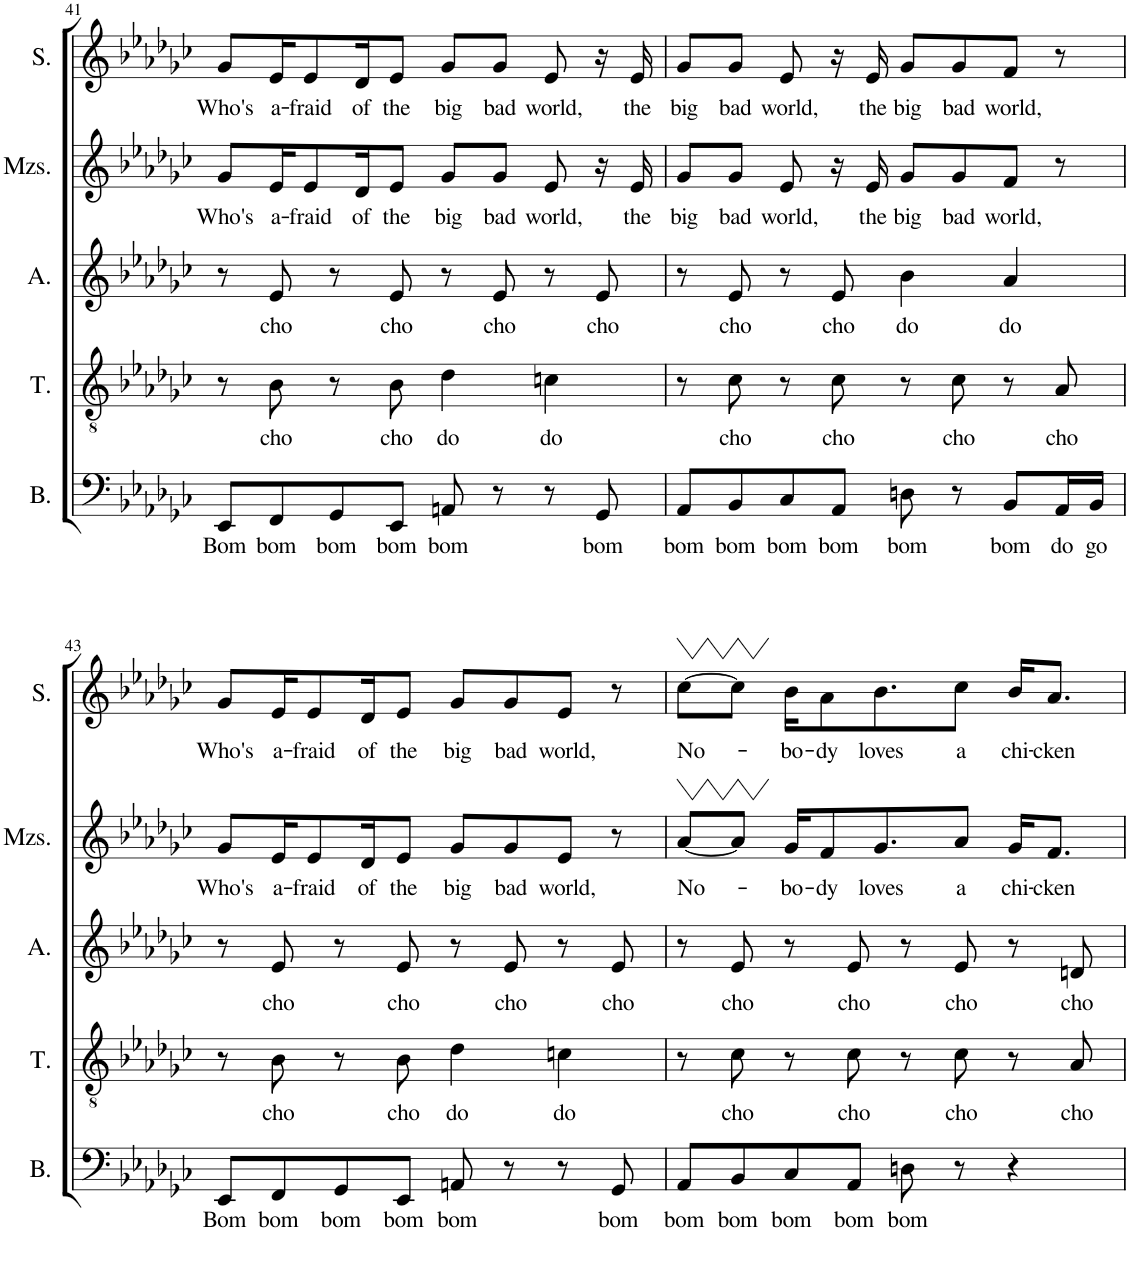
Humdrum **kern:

**kern	**text	**kern	**text	**kern	**text	**kern	**text	**kern	**text
*part5	*part5	*part4	*part4	*part3	*part3	*part2	*part2	*part1	*part1
*staff5	*staff5	*staff4	*staff4	*staff3	*staff3	*staff2	*staff2	*staff1	*staff1
*I"Bass	*	*I"Tenor	*	*I"Alto	*	*I"Mezzo-soprano	*	*I"Soprano	*
*I'B.	*	*I'T.	*	*I'A.	*	*I'Mzs.	*	*I'S.	*
!!LO:PB:g=z
*clefF4	*	*clefGv2	*	*clefG2	*	*clefG2	*	*clefG2	*
*k[b-e-a-d-g-c-]	*	*k[b-e-a-d-g-c-]	*	*k[b-e-a-d-g-c-]	*	*k[b-e-a-d-g-c-]	*	*k[b-e-a-d-g-c-]	*
*M4/4	*	*M4/4	*	*M4/4	*	*M4/4	*	*M4/4	*
=41	=41	=41	=41	=41	=41	=41	=41	=41	=41
!	!LO:LY:b	!	!	!	!	!	!LO:LY:b	!	!LO:LY:b
8EE-/L	Bom	8r	.	8r	.	8g-/L	Who's	8g-/L	Who's
!	!LO:LY:b	!	!LO:LY:b	!	!LO:LY:b	!	!LO:LY:b	!	!LO:LY:b
8FF/	bom	8B-\	cho	8e-/	cho	16e-/K	a-	16e-/K	a-
!	!	!	!	!	!	!	!LO:LY:b	!	!LO:LY:b
.	.	.	.	.	.	8e-/	-fraid	8e-/	-fraid
!	!LO:LY:b	!	!	!	!	!	!	!	!
8GG-/	bom	8r	.	8r	.	.	.	.	.
!	!	!	!	!	!	!	!LO:LY:b	!	!LO:LY:b
.	.	.	.	.	.	16d-/K	of	16d-/K	of
!	!LO:LY:b	!	!LO:LY:b	!	!LO:LY:b	!	!LO:LY:b	!	!LO:LY:b
8EE-/J	bom	8B-\	cho	8e-/	cho	8e-/J	the	8e-/J	the
!	!LO:LY:b	!	!LO:LY:b	!	!	!	!LO:LY:b	!	!LO:LY:b
8AAn/	bom	4d-\	do	8r	.	8g-/L	big	8g-/L	big
!	!	!	!	!	!LO:LY:b	!	!LO:LY:b	!	!LO:LY:b
8r	.	.	.	8e-/	cho	8g-/J	bad	8g-/J	bad
!	!	!	!LO:LY:b	!	!	!	!LO:LY:b	!	!LO:LY:b
8r	.	4cn\	do	8r	.	8e-/	world,	8e-/	world,
!	!LO:LY:b	!	!	!	!LO:LY:b	!	!	!	!
8GG-/	bom	.	.	8e-/	cho	16r	.	16r	.
!	!	!	!	!	!	!	!LO:LY:b	!	!LO:LY:b
.	.	.	.	.	.	16e-/	the	16e-/	the
=42	=42	=42	=42	=42	=42	=42	=42	=42	=42
!	!LO:LY:b	!	!	!	!	!	!LO:LY:b	!	!LO:LY:b
8AA-/L	bom	8r	.	8r	.	8g-/L	big	8g-/L	big
!	!LO:LY:b	!	!LO:LY:b	!	!LO:LY:b	!	!LO:LY:b	!	!LO:LY:b
8BB-/	bom	8c-\	cho	8e-/	cho	8g-/J	bad	8g-/J	bad
!	!LO:LY:b	!	!	!	!	!	!LO:LY:b	!	!LO:LY:b
8C-/	bom	8r	.	8r	.	8e-/	world,	8e-/	world,
!	!LO:LY:b	!	!LO:LY:b	!	!LO:LY:b	!	!	!	!
8AA-/J	bom	8c-\	cho	8e-/	cho	16r	.	16r	.
!	!	!	!	!	!	!	!LO:LY:b	!	!LO:LY:b
.	.	.	.	.	.	16e-/	the	16e-/	the
!	!LO:LY:b	!	!	!	!LO:LY:b	!	!LO:LY:b	!	!LO:LY:b
8Dn\	bom	8r	.	4b-\	do	8g-/L	big	8g-/L	big
!	!	!	!LO:LY:b	!	!	!	!LO:LY:b	!	!LO:LY:b
8r	.	8c-\	cho	.	.	8g-/	bad	8g-/	bad
!	!LO:LY:b	!	!	!	!LO:LY:b	!	!LO:LY:b	!	!LO:LY:b
8BB-/L	bom	8r	.	4a-/	do	8f/J	world,	8f/J	world,
!	!LO:LY:b	!	!LO:LY:b	!	!	!	!	!	!
16AA-/L	do	8A-/	cho	.	.	8r	.	8r	.
!	!LO:LY:b	!	!	!	!	!	!	!	!
16BB-/JJ	go	.	.	.	.	.	.	.	.
!!LO:LB:g=z
=43	=43	=43	=43	=43	=43	=43	=43	=43	=43
!	!LO:LY:b	!	!	!	!	!	!LO:LY:b	!	!LO:LY:b
8EE-/L	Bom	8r	.	8r	.	8g-/L	Who's	8g-/L	Who's
!	!LO:LY:b	!	!LO:LY:b	!	!LO:LY:b	!	!LO:LY:b	!	!LO:LY:b
8FF/	bom	8B-\	cho	8e-/	cho	16e-/K	a-	16e-/K	a-
!	!	!	!	!	!	!	!LO:LY:b	!	!LO:LY:b
.	.	.	.	.	.	8e-/	-fraid	8e-/	-fraid
!	!LO:LY:b	!	!	!	!	!	!	!	!
8GG-/	bom	8r	.	8r	.	.	.	.	.
!	!	!	!	!	!	!	!LO:LY:b	!	!LO:LY:b
.	.	.	.	.	.	16d-/K	of	16d-/K	of
!	!LO:LY:b	!	!LO:LY:b	!	!LO:LY:b	!	!LO:LY:b	!	!LO:LY:b
8EE-/J	bom	8B-\	cho	8e-/	cho	8e-/J	the	8e-/J	the
!	!LO:LY:b	!	!LO:LY:b	!	!	!	!LO:LY:b	!	!LO:LY:b
8AAn/	bom	4d-\	do	8r	.	8g-/L	big	8g-/L	big
!	!	!	!	!	!LO:LY:b	!	!LO:LY:b	!	!LO:LY:b
8r	.	.	.	8e-/	cho	8g-/	bad	8g-/	bad
!	!	!	!LO:LY:b	!	!	!	!LO:LY:b	!	!LO:LY:b
8r	.	4cn\	do	8r	.	8e-/J	world,	8e-/J	world,
!	!LO:LY:b	!	!	!	!LO:LY:b	!	!	!	!
8GG-/	bom	.	.	8e-/	cho	8r	.	8r	.
=44	=44	=44	=44	=44	=44	=44	=44	=44	=44
!	!LO:LY:b	!	!	!	!	!	!LO:LY:b	!	!LO:LY:b
8AA-/L	bom	8r	.	8r	.	[8a-/L	No-	[8cc-\L	No-
!	!LO:LY:b	!	!LO:LY:b	!	!LO:LY:b	!	!	!	!
8BB-/	bom	8c-\	cho	8e-/	cho	8a-/J]	.	8cc-\J]	.
!	!LO:LY:b	!	!	!	!	!	!LO:LY:b	!	!LO:LY:b
8C-/	bom	8r	.	8r	.	16g-/KL	-bo-	16b-\KL	-bo-
!	!	!	!	!	!	!	!LO:LY:b	!	!LO:LY:b
.	.	.	.	.	.	8f/	-dy	8a-\	-dy
!	!LO:LY:b	!	!LO:LY:b	!	!LO:LY:b	!	!	!	!
8AA-/J	bom	8c-\	cho	8e-/	cho	.	.	.	.
!	!	!	!	!	!	!	!LO:LY:b	!	!LO:LY:b
.	.	.	.	.	.	8.g-/	loves	8.b-\	loves
!	!LO:LY:b	!	!	!	!	!	!	!	!
8Dn\	bom	8r	.	8r	.	.	.	.	.
!	!	!	!LO:LY:b	!	!LO:LY:b	!	!LO:LY:b	!	!LO:LY:b
8r	.	8c-\	cho	8e-/	cho	8a-/J	a	8cc-\J	a
!	!	!	!	!	!	!	!LO:LY:b	!	!LO:LY:b
4r	.	8r	.	8r	.	16g-/KL	chi-	16b-/KL	chi-
!	!	!	!	!	!	!	!LO:LY:b	!	!LO:LY:b
.	.	.	.	.	.	8.f/J	-cken	8.a-/J	-cken
!	!	!	!LO:LY:b	!	!LO:LY:b	!	!	!	!
.	.	8A-/	cho	8dn/	cho	.	.	.	.
=	=	=	=	=	=	=	=	=	=
*-	*-	*-	*-	*-	*-	*-	*-	*-	*-
